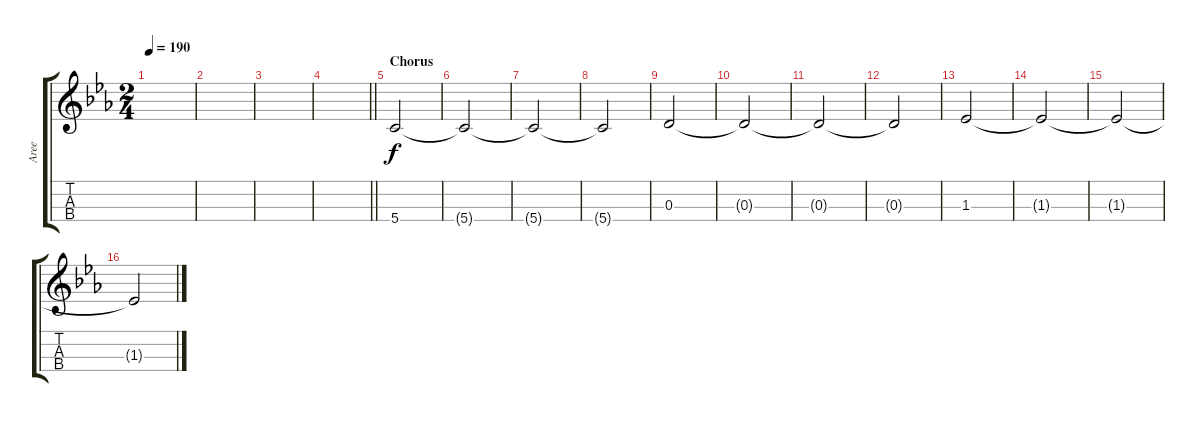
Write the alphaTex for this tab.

\track ("Aree" "Aree") {instrument violin}
\staff {score tabs}
\tuning (E5 A4 D4 G3) {hide}
\ts (2 4)
\tempo 190
\clef g2
\ks eb
|
|
|
\barLineRight lightlight
|
\section ("" "Chorus")
5.4.2 |
5.4{t}.2 |
5.4{t}.2 |
5.4{t}.2 |
0.3.2 |
0.3{t}.2 |
0.3{t}.2 |
0.3{t}.2 |
1.3.2 |
1.3{t}.2 |
1.3{t}.2 |
1.3{t}.2
